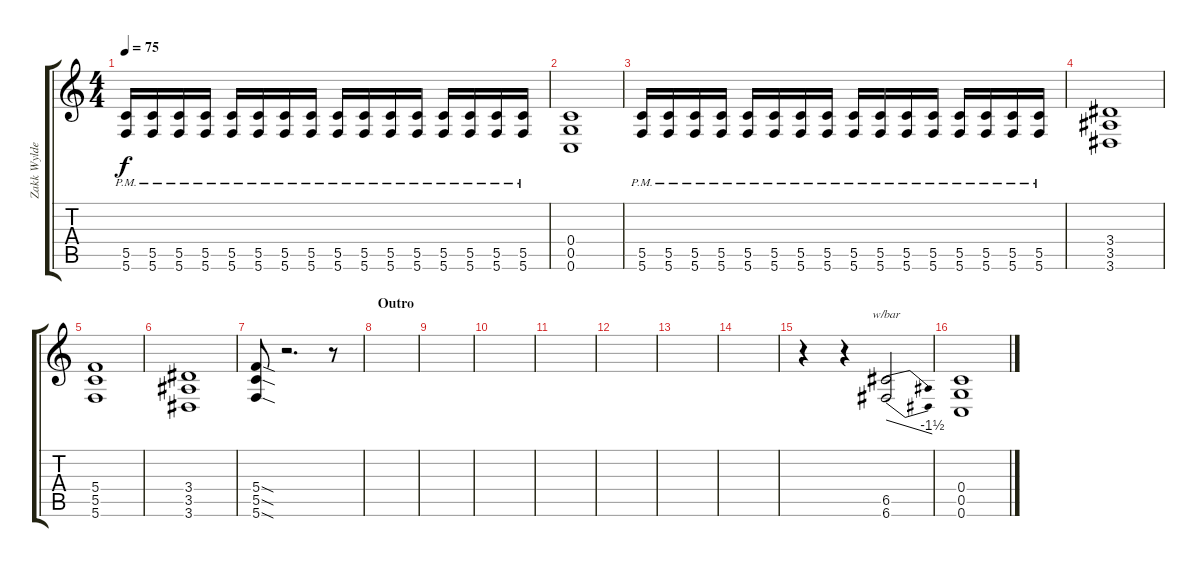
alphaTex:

\track ("Zakk Wylde (Rhythm Guitar)" "Zakk Wylde") {instrument distortionguitar}
\staff {score tabs}
\tuning (D4 A3 F3 C3 G2 C2) {hide}
\ts (4 4)
\tempo 75
\clef g2
\ks c
(5.5{pm} 5.6{pm}).16{dy f} (5.5{pm} 5.6{pm}).16 (5.5{pm} 5.6{pm}).16 (5.5{pm} 5.6{pm}).16 (5.5{pm} 5.6{pm}).16 (5.5{pm} 5.6{pm}).16 (5.5{pm} 5.6{pm}).16 (5.5{pm} 5.6{pm}).16 (5.5{pm} 5.6{pm}).16 (5.5{pm} 5.6{pm}).16 (5.5{pm} 5.6{pm}).16 (5.5{pm} 5.6{pm}).16 (5.5{pm} 5.6{pm}).16 (5.5{pm} 5.6{pm}).16 (5.5{pm} 5.6{pm}).16 (5.5{pm} 5.6{pm}).16 |
(0.4 0.5 0.6).1 |
(5.5{pm} 5.6{pm}).16 (5.5{pm} 5.6{pm}).16 (5.5{pm} 5.6{pm}).16 (5.5{pm} 5.6{pm}).16 (5.5{pm} 5.6{pm}).16 (5.5{pm} 5.6{pm}).16 (5.5{pm} 5.6{pm}).16 (5.5{pm} 5.6{pm}).16 (5.5{pm} 5.6{pm}).16 (5.5{pm} 5.6{pm}).16 (5.5{pm} 5.6{pm}).16 (5.5{pm} 5.6{pm}).16 (5.5{pm} 5.6{pm}).16 (5.5{pm} 5.6{pm}).16 (5.5{pm} 5.6{pm}).16 (5.5{pm} 5.6{pm}).16 |
(3.4 3.5 3.6).1 |
(5.4 5.5 5.6).1 |
(3.4 3.5 3.6).1 |
(5.4{sod} 5.5{sod} 5.6{sod}).8 r.2{d} r.8 |
\section ("" "Outro")
|
|
|
|
|
|
|
r.4 r.4 (6.5 6.6).2{tbe (dive default 0 0 60 -6)} |
(0.4 0.5 0.6).1{volume 16 instrument distortionguitar}
